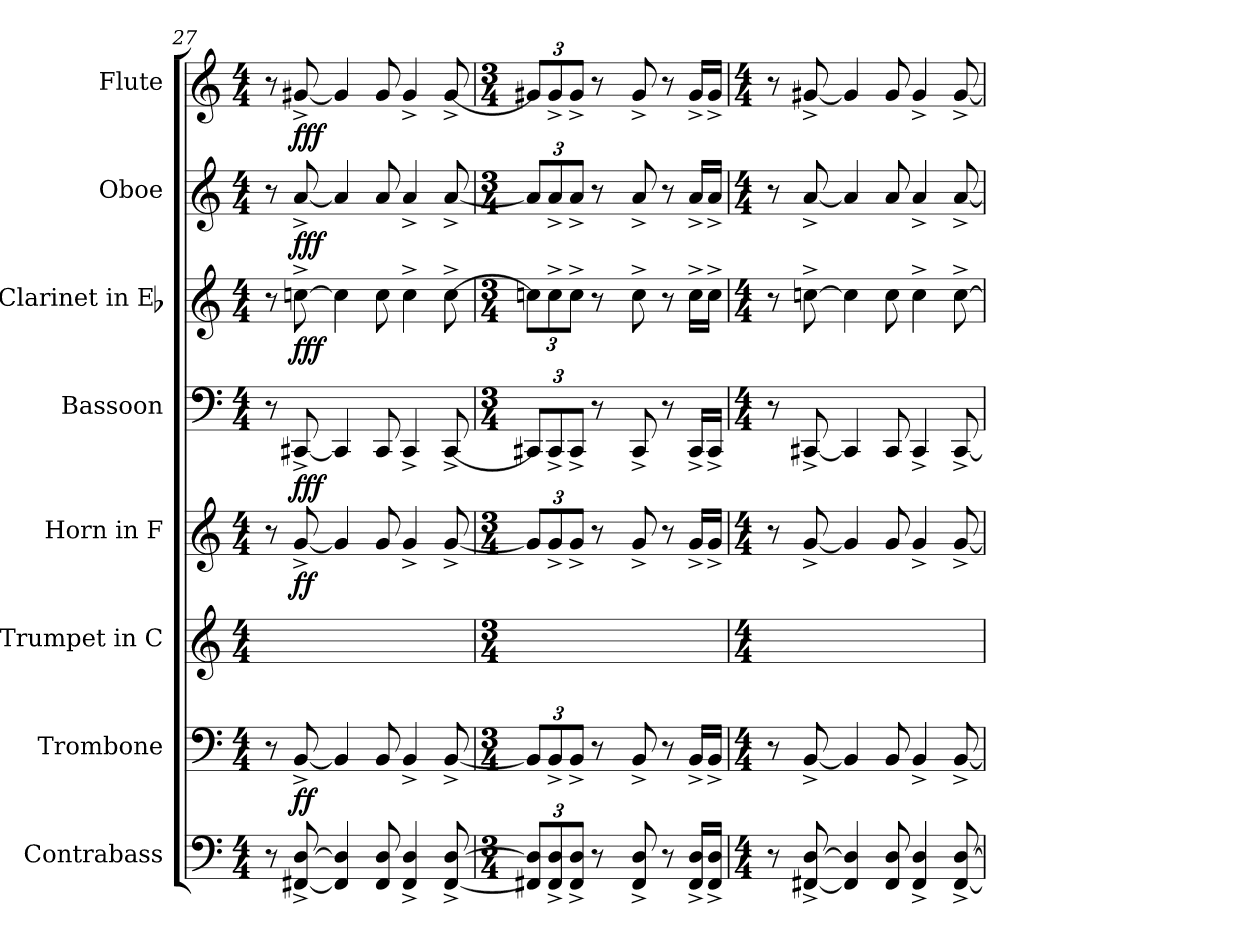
**kern	**kern	**dynam	**kern	**kern	**dynam	**kern	**dynam	**kern	**dynam	**kern	**dynam	**kern	**dynam
*part8	*part7	*part7	*part6	*part5	*part5	*part4	*part4	*part3	*part3	*part2	*part2	*part1	*part1
*staff8	*staff7	*staff7	*staff6	*staff5	*staff5	*staff4	*staff4	*staff3	*staff3	*staff2	*staff2	*staff1	*staff1
*I"Contrabass	*I"Trombone	*	*I"Trumpet in C	*I"Horn in F	*	*I"Bassoon	*	*I"Clarinet in Eb	*	*I"Oboe	*	*I"Flute	*
*I'Cb.	*I'Tbn.	*	*	*I'Hn.	*	*I'Bsn.	*	*	*	*I'Ob.	*	*I'Fl.	*
*clefF4	*clefF4	*	*clefG2	*clefG2	*	*clefF4	*	*clefG2	*	*clefG2	*	*clefG2	*
*ITrd7c12	*	*	*	*ITrd4c7	*	*	*	*ITrd-2c-3	*	*	*	*	*
*k[]	*k[]	*	*k[]	*	*	*k[]	*	*	*	*k[]	*	*k[]	*
*M4/4	*M4/4	*	*M4/4	*M4/4	*	*M4/4	*	*M4/4	*	*M4/4	*	*M4/4	*
=27	=27	=27	=27	=27	=27	=27	=27	=27	=27	=27	=27	=27	=27
8r	8r	.	1ryy	8r	.	8r	.	8r	.	8r	.	8r	.
[8FFF#X^ [8DD^	[8BB^	ff	.	[8c^	ff	[8CC#X^	fff	[8ee-X^	fff	[8a^	fff	[8g#X^	fff
4FFF#] 4DD]	4BB]	.	.	4c]	.	4CC#]	.	4ee-]	.	4a]	.	4g#]	.
8FFF# 8DD	8BB	.	.	8c	.	8CC#	.	8ee-	.	8a	.	8g#	.
4FFF#^ 4DD^	4BB^	.	.	4c^	.	4CC#^	.	4ee-^	.	4a^	.	4g#^	.
[8FFF#^ [8DD^	[8BB^	.	.	[8c^	.	[8CC#^	.	[8ee-^	.	[8a^	.	[8g#^	.
=28	=28	=28	=28	=28	=28	=28	=28	=28	=28	=28	=28	=28	=28
*M3/4	*M3/4	*	*M3/4	*M3/4	*	*M3/4	*	*M3/4	*	*M3/4	*	*M3/4	*
12FFF#X] 12DD]L	12BBL]	.	4ryy	12cL]	.	12CC#XL]	.	12ee-XL]	.	12aL]	.	12g#XL]	.
12FFF#^ 12DD^	12BB^	.	.	12c^	.	12CC#^	.	12ee-^	.	12a^	.	12g#^	.
12FFF#^ 12DD^J	12BB^J	.	.	12c^J	.	12CC#^J	.	12ee-^J	.	12a^J	.	12g#^J	.
8r	8r	.	32ryy	8r	.	8r	.	8r	.	8r	.	8r	.
.	.	.	32ryy	.	.	.	.	.	.	.	.	.	.
.	.	.	8.ryy	.	.	.	.	.	.	.	.	.	.
8FFF#^ 8DD^	8BB^	.	.	8c^	.	8CC#^	.	8ee-^	.	8a^	.	8g#^	.
8r	8r	.	8ryy	8r	.	8r	.	8r	.	8r	.	8r	.
16FFF#^ 16DD^LL	16BB^LL	.	8ryy	16c^LL	.	16CC#^LL	.	16ee-^LL	.	16a^LL	.	16g#^LL	.
16FFF#^ 16DD^JJ	16BB^JJ	.	.	16c^JJ	.	16CC#^JJ	.	16ee-^JJ	.	16a^JJ	.	16g#^JJ	.
=29	=29	=29	=29	=29	=29	=29	=29	=29	=29	=29	=29	=29	=29
*M4/4	*M4/4	*	*M4/4	*M4/4	*	*M4/4	*	*M4/4	*	*M4/4	*	*M4/4	*
8r	8r	.	16ryy	8r	.	8r	.	8r	.	8r	.	8r	.
.	.	.	8.ryy	.	.	.	.	.	.	.	.	.	.
[8FFF#X^ [8DD^	[8BB^	.	.	[8c^	.	[8CC#X^	.	[8ee-X^	.	[8a^	.	[8g#X^	.
4FFF#] 4DD]	4BB]	.	2.ryy	4c]	.	4CC#]	.	4ee-]	.	4a]	.	4g#]	.
8FFF# 8DD	8BB	.	.	8c	.	8CC#	.	8ee-	.	8a	.	8g#	.
4FFF#^ 4DD^	4BB^	.	.	4c^	.	4CC#^	.	4ee-^	.	4a^	.	4g#^	.
[8FFF#^ [8DD^	[8BB^	.	.	[8c^	.	[8CC#^	.	[8ee-^	.	[8a^	.	[8g#^	.
=	=	=	=	=	=	=	=	=	=	=	=	=	=
*-	*-	*-	*-	*-	*-	*-	*-	*-	*-	*-	*-	*-	*-
